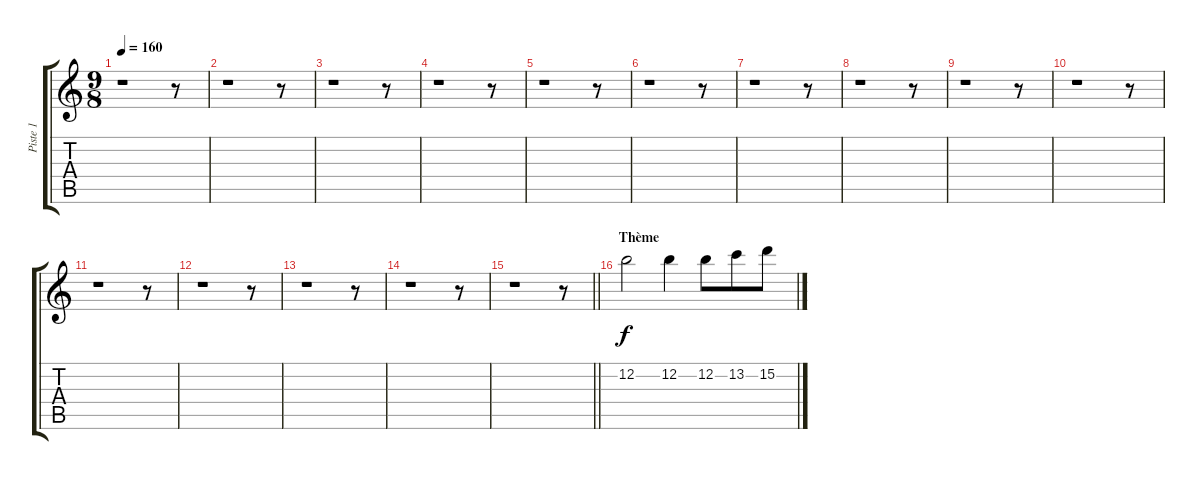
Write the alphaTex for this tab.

\track ("Piste 1" "Piste 1") {instrument overdrivenguitar}
\staff {score tabs}
\tuning (E4 B3 G3 D3 A2 E2) {hide}
\ts (9 8)
\tempo 160
\clef g2
\ks c
r.1{dy f instrument overdrivenguitar} r.8 |
r.1 r.8 |
r.1 r.8 |
r.1 r.8 |
r.1 r.8 |
r.1 r.8 |
r.1 r.8 |
r.1 r.8 |
r.1 r.8 |
r.1 r.8 |
r.1 r.8 |
r.1 r.8 |
r.1 r.8 |
r.1 r.8 |
\barLineRight lightlight
r.1 r.8 |
\section ("" "Thème")
12.2.2 12.2.4 12.2.8 13.2.8 15.2.8
